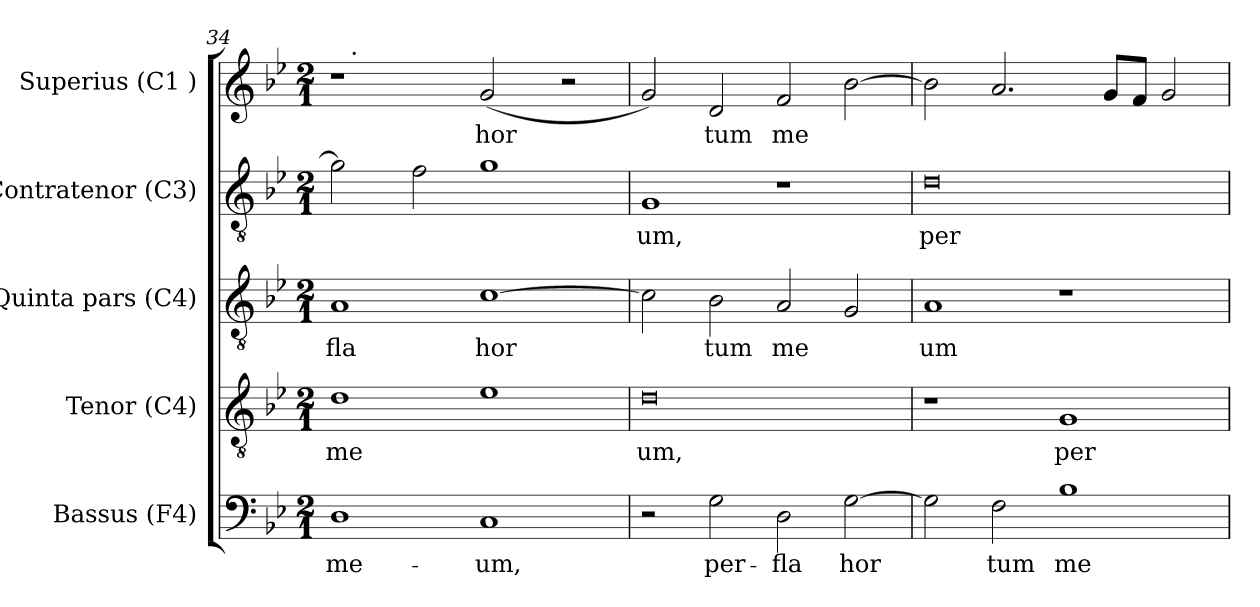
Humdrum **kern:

**kern	**text	**kern	**text	**kern	**text	**kern	**text	**kern	**text
*part5	*part5	*part4	*part4	*part3	*part3	*part2	*part2	*part1	*part1
*staff5	*staff5	*staff4	*staff4	*staff3	*staff3	*staff2	*staff2	*staff1	*staff1
*I"Bassus (F4)	*	*I"Tenor (C4)	*	*I"Quinta pars (C4)	*	*I"Contratenor (C3)	*	*I"Superius (C1 )	*
*I'B.	*	*I'T.	*	*I'QP.	*	*I'Ct.	*	*I'S.	*
!!LO:PB:g=z
*clefF4	*	*clefGv2	*	*clefGv2	*	*clefGv2	*	*clefG2	*
*k[b-e-]	*	*k[b-e-]	*	*k[b-e-]	*	*k[b-e-]	*	*k[b-e-]	*
*B-:	*	*B-:	*	*B-:	*	*B-:	*	*B-:	*
*M2/1	*	*M2/1	*	*M2/1	*	*M2/1	*	*M2/1	*
=34	=34	=34	=34	=34	=34	=34	=34	=34	=34
!	!LO:LY:b:cj	!	!LO:LY:b:cj	!	!LO:LY:b:cj	!	!LO:LY:b:cj	!	!
*	*	*	*	*	*	*	*	*^	*
1D	me-	1d	me-	1A	-fla	2g\]	--	1r	16ryy	.
!	!	!	!	!	!	!	!	!	!LO:TX:a:t=.	!
.	.	.	.	.	.	.	.	.	1ryy	.
!	!	!	!	!	!	!	!LO:LY:b:cj	!	!	!
.	.	.	.	.	.	2f\	--	.	.	.
!	!LO:LY:b:cj	!	!LO:LY:b:cj	!	!LO:LY:b:cj	!	!LO:LY:b:cj	!	!	!LO:LY:b:cj
1C	-um,	1e-	--	[>1c	hor-	1g	--	(<2g/	.	hor-
.	.	.	.	.	.	.	.	.	2...ryy	.
.	.	.	.	.	.	.	.	2r	.	.
=35	=35	=35	=35	=35	=35	=35	=35	=35	=35	=35
!	!	!	!LO:LY:b:cj	!	!LO:LY:b:cj	!	!LO:LY:b:cj	!	!	!LO:LY:b:cj
*	*	*	*	*	*	*	*	*v	*v	*
2r	.	0d	-um,	2c\]	--	1G	-um,	2g/)	--
!	!LO:LY:b:cj	!	!	!	!LO:LY:b:cj	!	!	!	!LO:LY:b:cj
2G\	per-	.	.	2B-\	-tum	.	.	2d/	-tum
!	!LO:LY:b:cj	!	!	!	!LO:LY:b:cj	!	!	!	!LO:LY:b:cj
2D\	-fla	.	.	2A/	me-	1r	.	2f/	me-
!	!LO:LY:b:cj	!	!	!	!LO:LY:b:cj	!	!	!	!LO:LY:b:cj
[>2G\	hor-	.	.	2G/	--	.	.	[>2b-\	--
=36	=36	=36	=36	=36	=36	=36	=36	=36	=36
!	!LO:LY:b:cj	!	!	!	!LO:LY:b:cj	!	!LO:LY:b:cj	!	!LO:LY:b:cj
2G\]	--	1r	.	1A	-um	0d	per-	2b-\]	--
!	!LO:LY:b:cj	!	!	!	!	!	!	!	!LO:LY:b:cj
2F\	-tum	.	.	.	.	.	.	2.a/	--
!	!LO:LY:b:cj	!	!LO:LY:b:cj	!	!	!	!	!	!
1B-	me-	1G	per-	1r	.	.	.	.	.
!	!	!	!	!	!	!	!	!	!LO:LY:b:cj
.	.	.	.	.	.	.	.	8g/L	--
!	!	!	!	!	!	!	!	!	!LO:LY:b:cj
.	.	.	.	.	.	.	.	8f/J	--
!	!	!	!	!	!	!	!	!	!LO:LY:b:cj
.	.	.	.	.	.	.	.	2g/	--
=	=	=	=	=	=	=	=	=	=
*-	*-	*-	*-	*-	*-	*-	*-	*-	*-
